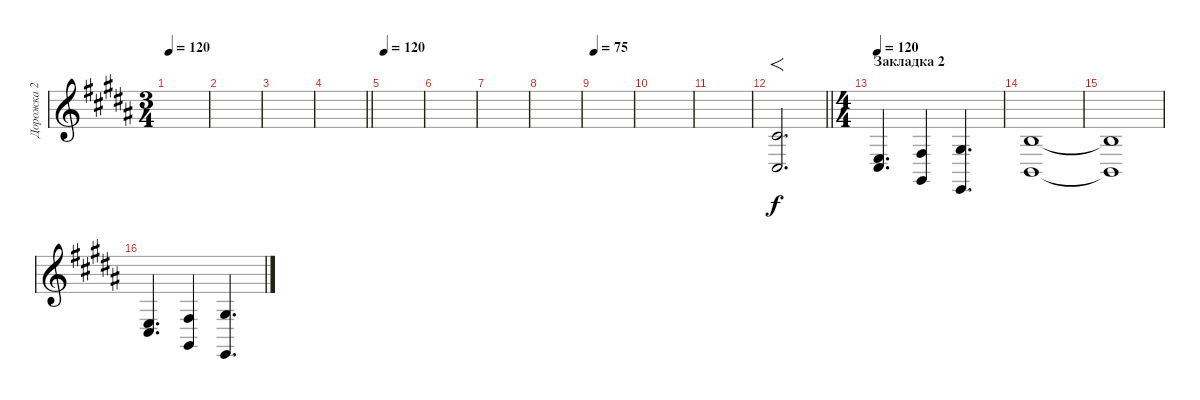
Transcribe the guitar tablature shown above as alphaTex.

\track ("Дорожка 2" "Дорожка 2") {instrument cello}
\staff {score}
\tuning (E4 B3 G3 D3 A2 E2) {hide}
\ts (3 4)
\tempo 120
\clef g2
\ks g#minor
|
|
|
\barLineRight lightlight
|
\tempo 120
|
|
|
|
\tempo 75
|
|
|
\barLineRight lightlight
(2.2 4.5).2{f d} |
\ts (4 4)
\section ("" "Закладка 2")
\tempo 120
(2.4 4.5).4{d} (4.4 4.6).4 (1.3 0.6).4{d} |
(0.2 2.5).1 |
(0.2{t} 2.5{t}).1 |
(2.4 4.5).4{d} (4.4 4.6).4 (1.3 0.6).4{d}
